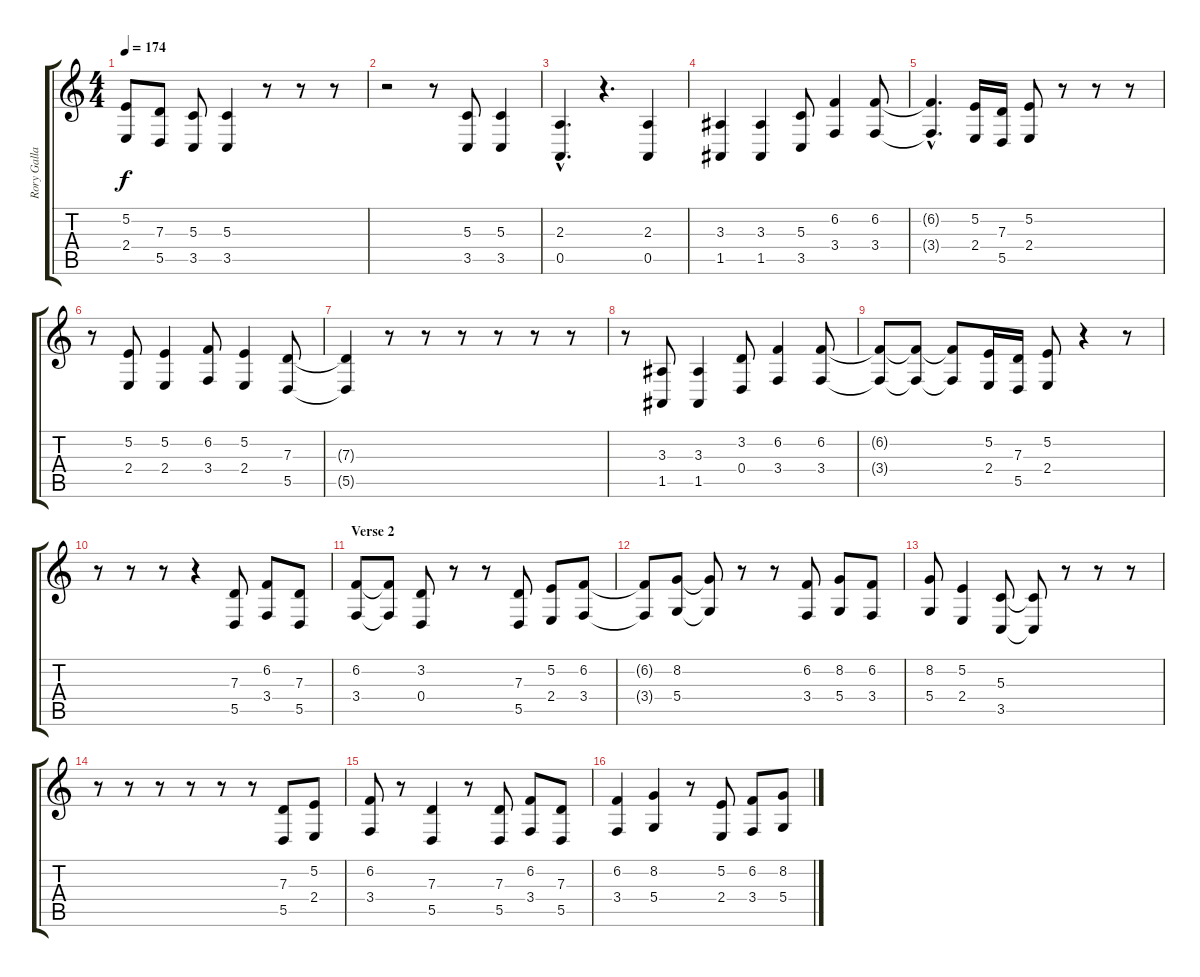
\track ("Rory Gallagher Vocals" "Rory Galla") {instrument cello}
\staff {score tabs}
\tuning (E4 B3 G3 D3 A2 E2) {hide}
\ts (4 4)
\tempo 174
\clef g2
\ks c
(5.2{t} 2.4{t}).8{dy f} (7.3 5.5).8 (5.3 3.5).8 (5.3 3.5).4 r.8 r.8 r.8 |
r.2 r.8 (5.3 3.5).8 (5.3 3.5).4 |
(2.3{hac} 0.5{hac}).4{d} r.4{d} (2.3 0.5).4 |
(3.3 1.5).4 (3.3 1.5).4 (5.3 3.5).8 (6.2 3.4).4 (6.2 3.4).8 |
(6.2{hac t} 3.4{hac t}).4{d} (5.2 2.4).16 (7.3 5.5).16 (5.2 2.4).8 r.8 r.8 r.8 |
r.8 (5.2 2.4).8 (5.2 2.4).4 (6.2 3.4).8 (5.2 2.4).4 (7.3 5.5).8 |
(7.3{t} 5.5{t}).4 r.8 r.8 r.8 r.8 r.8 r.8 |
r.8 (3.3 1.5).8 (3.3 1.5).4 (3.2 0.4).8 (6.2 3.4).4 (6.2 3.4).8 |
(6.2{t} 3.4{t}).8 (6.2{t} 3.4{t}).8 (6.2{t} 3.4{t}).8 (5.2 2.4).16 (7.3 5.5).16 (5.2 2.4).8 r.4 r.8 |
r.8 r.8 r.8 r.4 (7.3 5.5).8 (6.2 3.4).8 (7.3 5.5).8 |
\section ("" "Verse 2")
(6.2 3.4).8 (6.2{t} 3.4{t}).8 (3.2 0.4).8 r.8 r.8 (7.3 5.5).8 (5.2 2.4).8 (6.2 3.4).8 |
(6.2{t} 3.4{t}).8 (8.2 5.4).8 (8.2{t} 5.4{t}).8 r.8 r.8 (6.2 3.4).8 (8.2 5.4).8 (6.2 3.4).8 |
(8.2 5.4).8 (5.2 2.4).4 (5.3 3.5).8 (5.3{t} 3.5{t}).8 r.8 r.8 r.8 |
r.8 r.8 r.8 r.8 r.8 r.8 (7.3 5.5).8 (5.2 2.4).8 |
(6.2 3.4).8 r.8 (7.3 5.5).4 r.8 (7.3 5.5).8 (6.2 3.4).8 (7.3 5.5).8 |
(6.2 3.4).4 (8.2 5.4).4 r.8 (5.2 2.4).8 (6.2 3.4).8 (8.2 5.4).8
